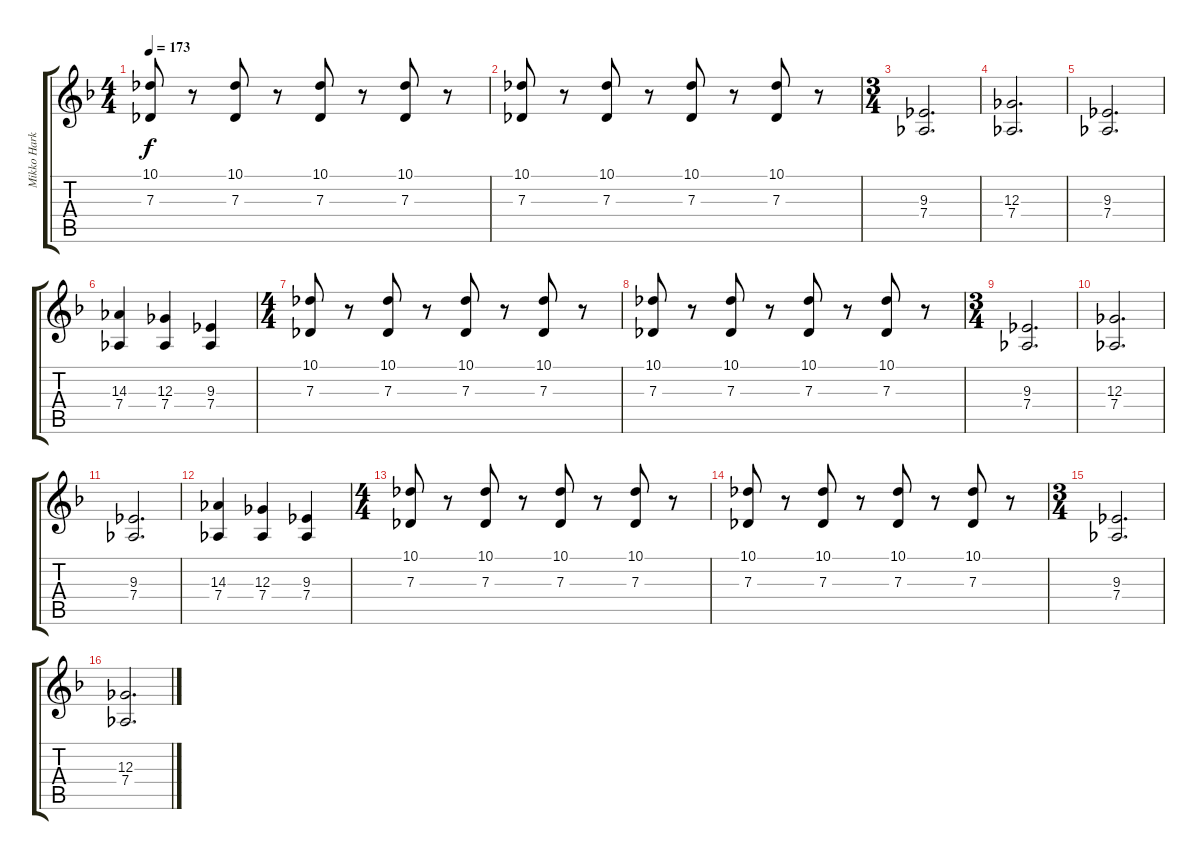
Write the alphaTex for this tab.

\track ("Mikko Harkin - Keyboard II" "Mikko Hark") {instrument stringensemble1}
\staff {score tabs}
\tuning (Eb4 Bb3 Gb3 Db3 Ab2 Eb2) {hide}
\ts (4 4)
\tempo 173
\clef g2
\ks dminor
(10.1 7.3).8{dy f} r.8 (10.1 7.3).8 r.8 (10.1 7.3).8 r.8 (10.1 7.3).8 r.8 |
(10.1 7.3).8 r.8 (10.1 7.3).8 r.8 (10.1 7.3).8 r.8 (10.1 7.3).8 r.8 |
\ts (3 4)
(9.3 7.4).2{d} |
(12.3 7.4).2{d} |
(9.3 7.4).2{d} |
(14.3 7.4).4 (12.3 7.4).4 (9.3 7.4).4 |
\ts (4 4)
(10.1 7.3).8 r.8 (10.1 7.3).8 r.8 (10.1 7.3).8 r.8 (10.1 7.3).8 r.8 |
(10.1 7.3).8 r.8 (10.1 7.3).8 r.8 (10.1 7.3).8 r.8 (10.1 7.3).8 r.8 |
\ts (3 4)
(9.3 7.4).2{d} |
(12.3 7.4).2{d} |
(9.3 7.4).2{d} |
(14.3 7.4).4 (12.3 7.4).4 (9.3 7.4).4 |
\ts (4 4)
(10.1 7.3).8 r.8 (10.1 7.3).8 r.8 (10.1 7.3).8 r.8 (10.1 7.3).8 r.8 |
(10.1 7.3).8 r.8 (10.1 7.3).8 r.8 (10.1 7.3).8 r.8 (10.1 7.3).8 r.8 |
\ts (3 4)
(9.3 7.4).2{d} |
(12.3 7.4).2{d}
